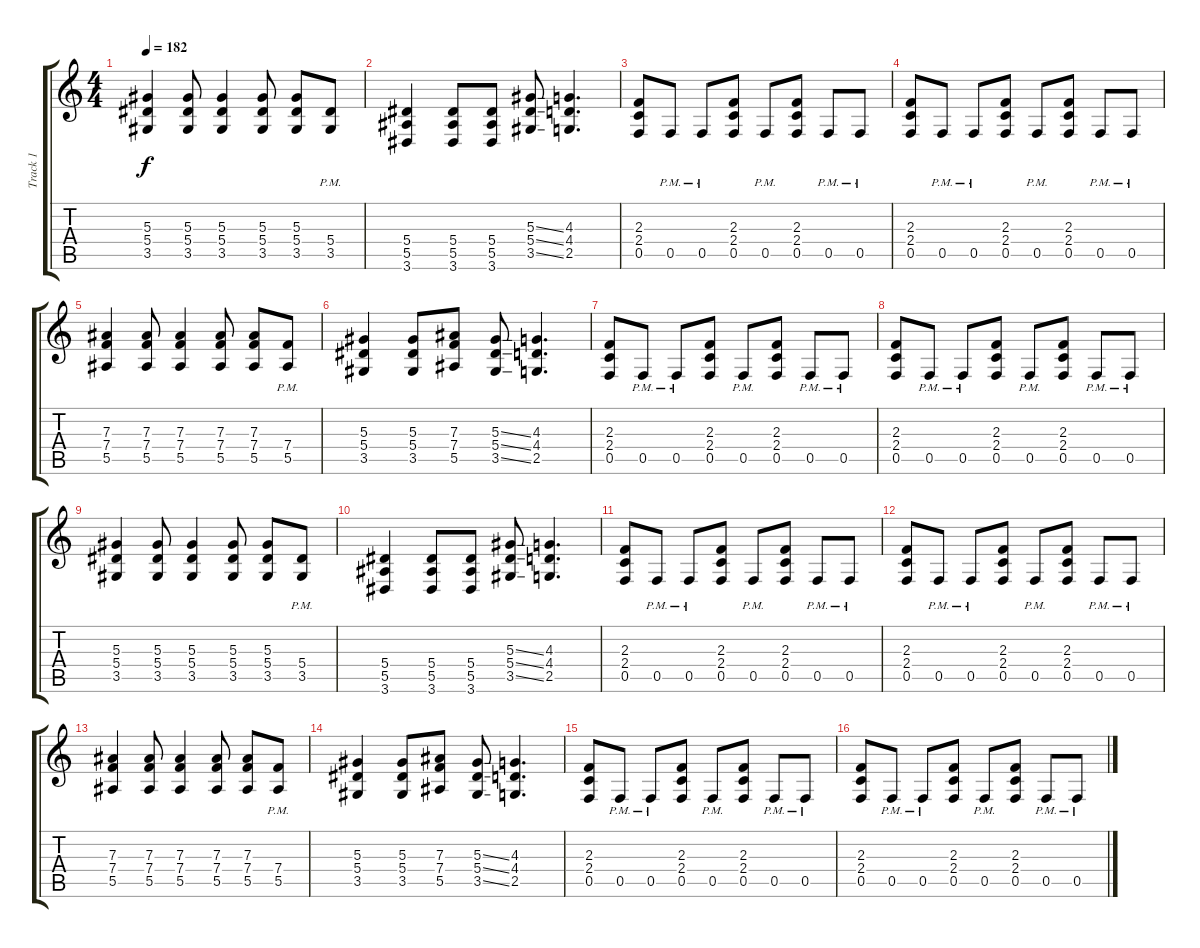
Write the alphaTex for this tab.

\track ("Track 1" "Track 1") {instrument distortionguitar}
\staff {score tabs}
\tuning (C4 G3 Eb3 Bb2 F2 C2) {hide}
\ts (4 4)
\tempo 182
\clef g2
\ks c
(5.3 5.4 3.5).4{dy f} (5.3 5.4 3.5).8 (5.3 5.4 3.5).4 (5.3 5.4 3.5).8 (5.3 5.4 3.5).8 (5.4{pm} 3.5).8 |
(5.4 5.5 3.6).4 (5.4 5.5 3.6).8 (5.4 5.5 3.6).8 (5.3{ss} 5.4{ss} 3.5{ss}).8 (4.3 4.4 2.5).4{d} |
(2.3 2.4 0.5).8 0.5{pm}.8 0.5{pm}.8 (2.3 2.4 0.5).8 0.5{pm}.8 (2.3 2.4 0.5).8 0.5{pm}.8 0.5{pm}.8 |
(2.3 2.4 0.5).8 0.5{pm}.8 0.5{pm}.8 (2.3 2.4 0.5).8 0.5{pm}.8 (2.3 2.4 0.5).8 0.5{pm}.8 0.5{pm}.8 |
(7.3 7.4 5.5).4 (7.3 7.4 5.5).8 (7.3 7.4 5.5).4 (7.3 7.4 5.5).8 (7.3 7.4 5.5).8 (7.4 5.5{pm}).8 |
(5.3 5.4 3.5).4 (5.3 5.4 3.5).8 (7.3 7.4 5.5).8 (5.3{ss} 5.4{ss} 3.5{ss}).8 (4.3 4.4 2.5).4{d} |
(2.3 2.4 0.5).8 0.5{pm}.8 0.5{pm}.8 (2.3 2.4 0.5).8 0.5{pm}.8 (2.3 2.4 0.5).8 0.5{pm}.8 0.5{pm}.8 |
(2.3 2.4 0.5).8 0.5{pm}.8 0.5{pm}.8 (2.3 2.4 0.5).8 0.5{pm}.8 (2.3 2.4 0.5).8 0.5{pm}.8 0.5{pm}.8 |
(5.3 5.4 3.5).4 (5.3 5.4 3.5).8 (5.3 5.4 3.5).4 (5.3 5.4 3.5).8 (5.3 5.4 3.5).8 (5.4{pm} 3.5).8 |
(5.4 5.5 3.6).4 (5.4 5.5 3.6).8 (5.4 5.5 3.6).8 (5.3{ss} 5.4{ss} 3.5{ss}).8 (4.3 4.4 2.5).4{d} |
(2.3 2.4 0.5).8 0.5{pm}.8 0.5{pm}.8 (2.3 2.4 0.5).8 0.5{pm}.8 (2.3 2.4 0.5).8 0.5{pm}.8 0.5{pm}.8 |
(2.3 2.4 0.5).8 0.5{pm}.8 0.5{pm}.8 (2.3 2.4 0.5).8 0.5{pm}.8 (2.3 2.4 0.5).8 0.5{pm}.8 0.5{pm}.8 |
(7.3 7.4 5.5).4 (7.3 7.4 5.5).8 (7.3 7.4 5.5).4 (7.3 7.4 5.5).8 (7.3 7.4 5.5).8 (7.4 5.5{pm}).8 |
(5.3 5.4 3.5).4 (5.3 5.4 3.5).8 (7.3 7.4 5.5).8 (5.3{ss} 5.4{ss} 3.5{ss}).8 (4.3 4.4 2.5).4{d} |
(2.3 2.4 0.5).8 0.5{pm}.8 0.5{pm}.8 (2.3 2.4 0.5).8 0.5{pm}.8 (2.3 2.4 0.5).8 0.5{pm}.8 0.5{pm}.8 |
(2.3 2.4 0.5).8 0.5{pm}.8 0.5{pm}.8 (2.3 2.4 0.5).8 0.5{pm}.8 (2.3 2.4 0.5).8 0.5{pm}.8 0.5{pm}.8
